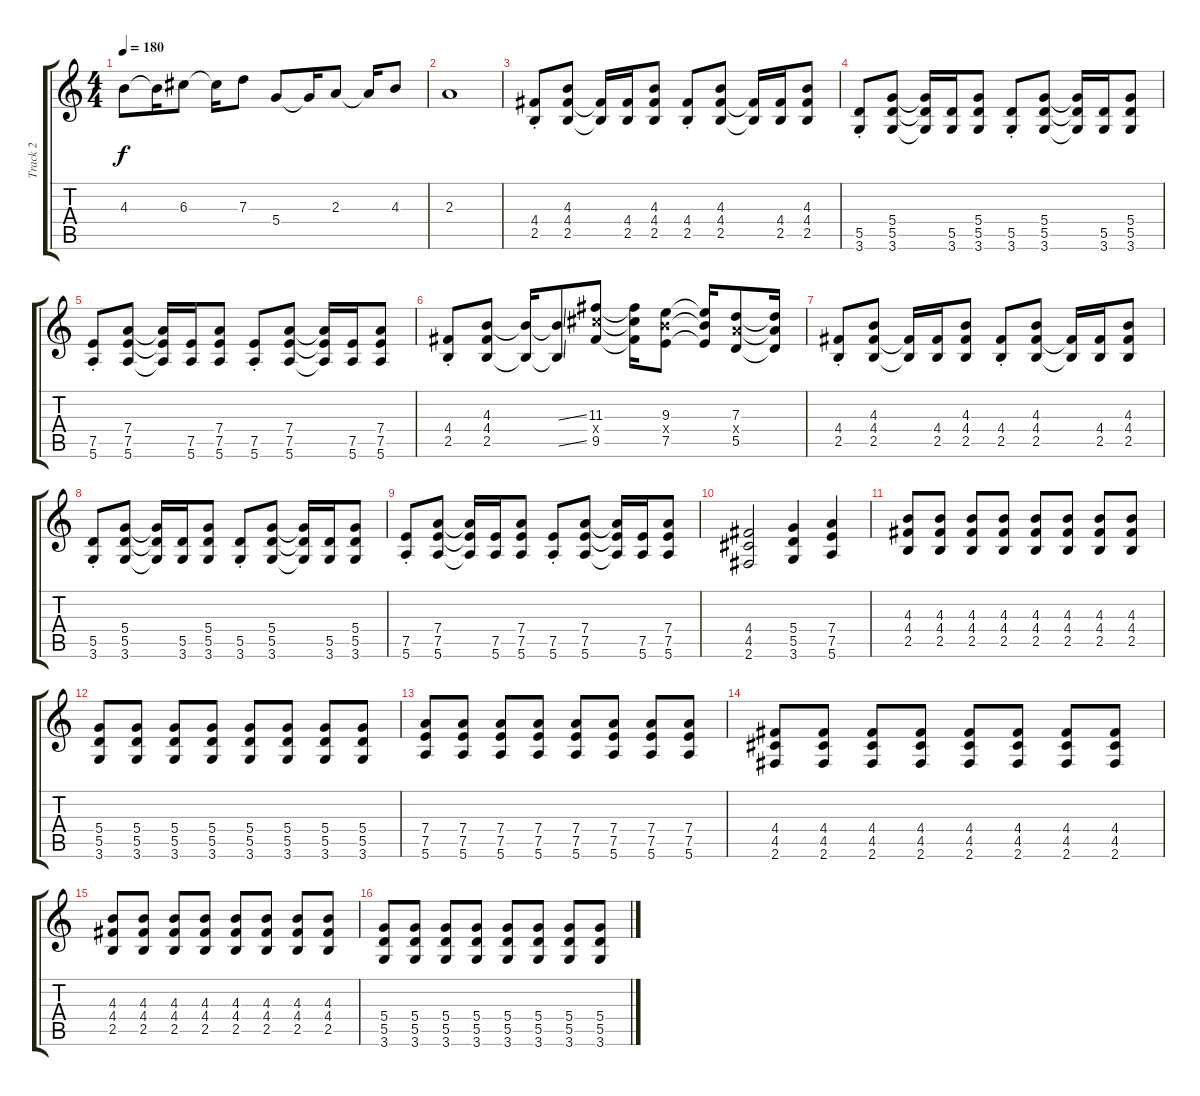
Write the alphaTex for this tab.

\track ("Track 2" "Track 2") {instrument distortionguitar}
\staff {score tabs}
\tuning (E4 B3 G3 D3 A2 E2) {hide}
\ts (4 4)
\tempo 180
\clef g2
\ks c
4.3.8{dy f} 4.3{t}.16 6.3.8 6.3{t}.16 7.3.8 5.4.8 5.4{t}.16 2.3.8 2.3{t}.16 4.3.8 |
2.3.1 |
(4.4{st} 2.5{st}).8 (4.3 4.4 2.5).8 (4.4{t} 2.5{t}).16 (4.4 2.5).16 (4.3 4.4 2.5).8 (4.4{st} 2.5{st}).8 (4.3 4.4 2.5).8 (4.4{t} 2.5{t}).16 (4.4 2.5).16 (4.3 4.4 2.5).8 |
(5.5{st} 3.6{st}).8 (5.4 5.5 3.6).8 (5.4{t} 5.5{t} 3.6{t}).16 (5.5 3.6).16 (5.4 5.5 3.6).8 (5.5{st} 3.6{st}).8 (5.4 5.5 3.6).8 (5.4{t} 5.5{t} 3.6{t}).16 (5.5 3.6).16 (5.4 5.5 3.6).8 |
(7.5{st} 5.6{st}).8 (7.4 7.5 5.6).8 (7.4{t} 7.5{t} 5.6{t}).16 (7.5 5.6).16 (7.4 7.5 5.6).8 (7.5{st} 5.6{st}).8 (7.4 7.5 5.6).8 (7.4{t} 7.5{t} 5.6{t}).16 (7.5 5.6).16 (7.4 7.5 5.6).8 |
(4.4{st} 2.5{st}).8 (4.3 4.4 2.5).8 (4.3{t} 2.5{t}).16 (4.3{ss t} 2.5{ss t}).8 (11.3 11.4{x} 9.5).8 (11.3{t} 11.4{t} 9.5{t}).16 (9.3 9.4{x} 7.5).8 (9.3{t} 9.4{t} 7.5{t}).16 (7.3 7.4{x} 5.5).8 (7.3{t} 7.4{t} 5.5{t}).16 |
(4.4{st} 2.5{st}).8 (4.3 4.4 2.5).8 (4.4{t} 2.5{t}).16 (4.4 2.5).16 (4.3 4.4 2.5).8 (4.4{st} 2.5{st}).8 (4.3 4.4 2.5).8 (4.4{t} 2.5{t}).16 (4.4 2.5).16 (4.3 4.4 2.5).8 |
(5.5{st} 3.6{st}).8 (5.4 5.5 3.6).8 (5.4{t} 5.5{t} 3.6{t}).16 (5.5 3.6).16 (5.4 5.5 3.6).8 (5.5{st} 3.6{st}).8 (5.4 5.5 3.6).8 (5.4{t} 5.5{t} 3.6{t}).16 (5.5 3.6).16 (5.4 5.5 3.6).8 |
(7.5{st} 5.6{st}).8 (7.4 7.5 5.6).8 (7.4{t} 7.5{t} 5.6{t}).16 (7.5 5.6).16 (7.4 7.5 5.6).8 (7.5{st} 5.6{st}).8 (7.4 7.5 5.6).8 (7.4{t} 7.5{t} 5.6{t}).16 (7.5 5.6).16 (7.4 7.5 5.6).8 |
(4.4 4.5 2.6).2 (5.4 5.5 3.6).4 (7.4 7.5 5.6).4 |
(4.3 4.4 2.5).8 (4.3 4.4 2.5).8 (4.3 4.4 2.5).8 (4.3 4.4 2.5).8 (4.3 4.4 2.5).8 (4.3 4.4 2.5).8 (4.3 4.4 2.5).8 (4.3 4.4 2.5).8 |
(5.4 5.5 3.6).8 (5.4 5.5 3.6).8 (5.4 5.5 3.6).8 (5.4 5.5 3.6).8 (5.4 5.5 3.6).8 (5.4 5.5 3.6).8 (5.4 5.5 3.6).8 (5.4 5.5 3.6).8 |
(7.4 7.5 5.6).8 (7.4 7.5 5.6).8 (7.4 7.5 5.6).8 (7.4 7.5 5.6).8 (7.4 7.5 5.6).8 (7.4 7.5 5.6).8 (7.4 7.5 5.6).8 (7.4 7.5 5.6).8 |
(4.4 4.5 2.6).8 (4.4 4.5 2.6).8 (4.4 4.5 2.6).8 (4.4 4.5 2.6).8 (4.4 4.5 2.6).8 (4.4 4.5 2.6).8 (4.4 4.5 2.6).8 (4.4 4.5 2.6).8 |
(4.3 4.4 2.5).8 (4.3 4.4 2.5).8 (4.3 4.4 2.5).8 (4.3 4.4 2.5).8 (4.3 4.4 2.5).8 (4.3 4.4 2.5).8 (4.3 4.4 2.5).8 (4.3 4.4 2.5).8 |
(5.4 5.5 3.6).8 (5.4 5.5 3.6).8 (5.4 5.5 3.6).8 (5.4 5.5 3.6).8 (5.4 5.5 3.6).8 (5.4 5.5 3.6).8 (5.4 5.5 3.6).8 (5.4 5.5 3.6).8
